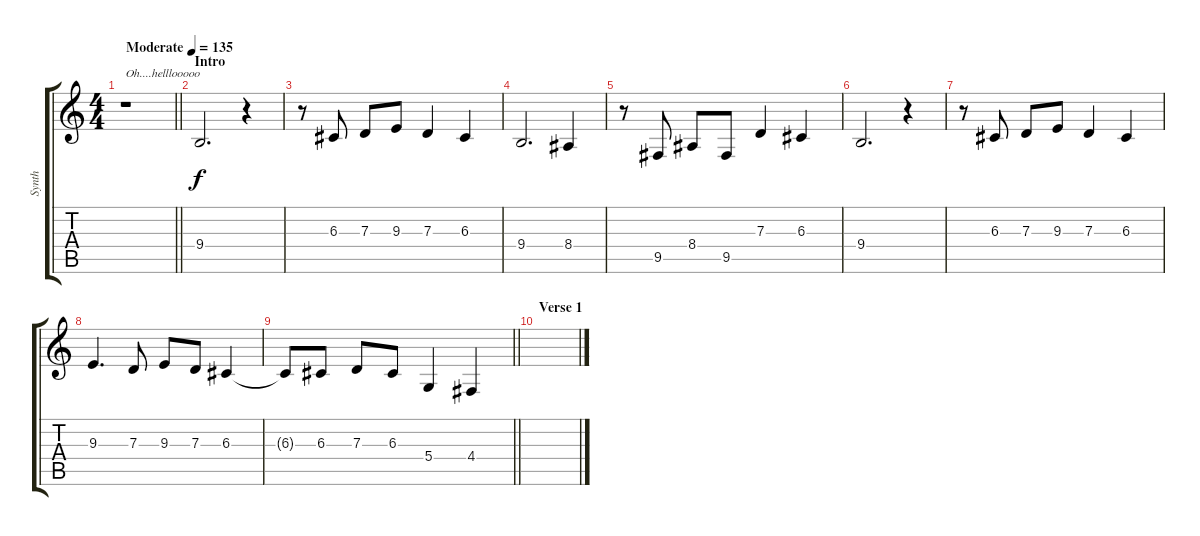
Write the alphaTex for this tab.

\track ("Synth" "Synth") {instrument lead2sawtooth}
\staff {score tabs}
\tuning (E4 B3 G3 D3 A2 E2) {hide}
\ts (4 4)
\tempo (135 "Moderate")
\clef g2
\barLineRight lightlight
\ks c
r.1{txt "Oh....helllooooo" dy f instrument lead2sawtooth} |
\section ("" "Intro")
9.4.2{d} r.4 |
r.8 6.3.8 7.3.8 9.3.8 7.3.4 6.3.4 |
9.4.2{d} 8.4.4 |
r.8 9.5.8 8.4.8 9.5.8 7.3.4 6.3.4 |
9.4.2{d} r.4 |
r.8 6.3.8 7.3.8 9.3.8 7.3.4 6.3.4 |
9.3.4{d} 7.3.8 9.3.8 7.3.8 6.3.4 |
\barLineRight lightlight
6.3{t}.8 6.3.8 7.3.8 6.3.8 5.4.4 4.4.4 |
\section ("" "Verse 1")
